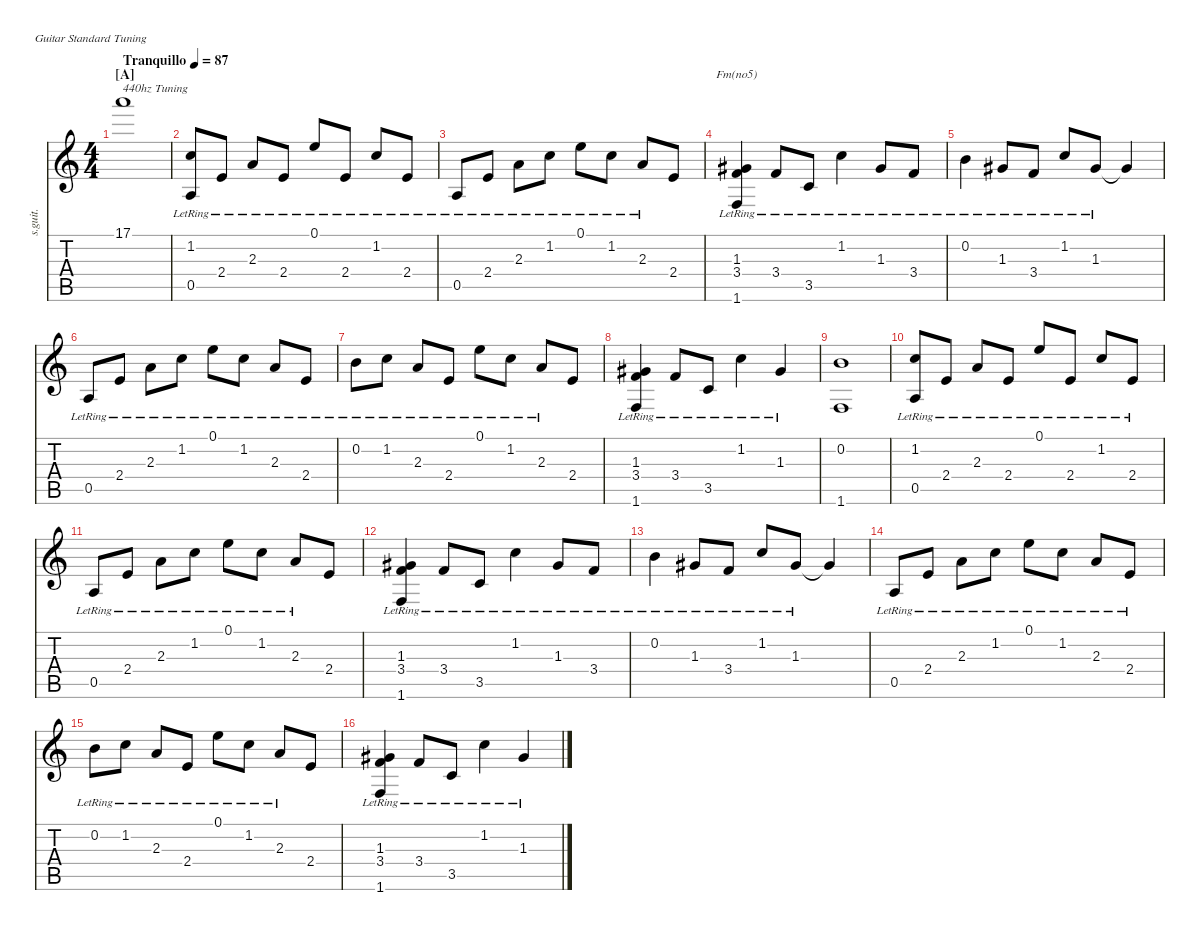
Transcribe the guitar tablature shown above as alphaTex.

\defaultSystemsLayout 4
\hideDynamics
\bracketExtendMode nobrackets
\track ("Clean Guitar" "s.guit.") {instrument electricguitarclean}
\staff {score tabs}
\tuning (E4 B3 G3 D3 A2 E2)
\chord ("Fm(no5)" 3 1 2 2 0 x) {showdiagram false}
\ts (4 4)
\beaming (8 2 2 2 2)
\section ("A" "")
\tempo (87 "Tranquillo")
\clef g2
\ks c
17.1.1{txt "440hz Tuning" dy mf instrument electricguitarclean beam Down} |
(1.2{lr} 0.5{lr}).8{beam Up} 2.4{lr}.8{beam Up} 2.3{lr}.8{beam Up} 2.4{lr}.8{beam Up} 0.1{lr}.8{beam Up} 2.4{lr}.8{beam Up} 1.2{lr}.8{beam Up} 2.4{lr}.8{beam Up} |
0.5{lr}.8{beam Up} 2.4{lr}.8{beam Up} 2.3{lr}.8{beam Down} 1.2{lr}.8{beam Down} 0.1{lr}.8{beam Down} 1.2{lr}.8{beam Down} 2.3{lr}.8{beam Up} 2.4.8{beam Up} |
(1.3{lr acc #} 3.4{lr} 1.6{lr}).4{ch "Fm(no5)" beam Up} 3.4{lr}.8{beam Up} 3.5{lr}.8{beam Up} 1.2{lr}.4{beam Down} 1.3{lr acc #}.8{beam Up} 3.4{lr}.8{beam Up} |
0.2{lr}.4{beam Down} 1.3{lr acc #}.8{beam Up} 3.4{lr}.8{beam Up} 1.2{lr}.8{beam Up} 1.3{lr acc #}.8{beam Up} 1.3{t acc #}.4{beam Up} |
0.5{lr}.8{beam Up} 2.4{lr}.8{beam Up} 2.3{lr}.8{beam Down} 1.2{lr}.8{beam Down} 0.1{lr}.8{beam Down} 1.2{lr}.8{beam Down} 2.3{lr}.8{beam Up} 2.4{lr}.8{beam Up} |
0.2{lr}.8{beam Down} 1.2{lr}.8{beam Down} 2.3{lr}.8{beam Up} 2.4{lr}.8{beam Up} 0.1{lr}.8{beam Down} 1.2{lr}.8{beam Down} 2.3{lr}.8{beam Up} 2.4.8{beam Up} |
(1.3{lr acc #} 3.4{lr} 1.6{lr}).4{beam Up} 3.4{lr}.8{beam Up} 3.5{lr}.8{beam Up} 1.2{lr}.4{beam Down} 1.3{lr acc #}.4{beam Up} |
(0.2 1.6).1{beam Up} |
(1.2{lr} 0.5{lr}).8{beam Up} 2.4{lr}.8{beam Up} 2.3{lr}.8{beam Up} 2.4{lr}.8{beam Up} 0.1{lr}.8{beam Up} 2.4{lr}.8{beam Up} 1.2{lr}.8{beam Up} 2.4{lr}.8{beam Up} |
0.5{lr}.8{beam Up} 2.4{lr}.8{beam Up} 2.3{lr}.8{beam Down} 1.2{lr}.8{beam Down} 0.1{lr}.8{beam Down} 1.2{lr}.8{beam Down} 2.3{lr}.8{beam Up} 2.4.8{beam Up} |
(1.3{lr acc #} 3.4{lr} 1.6{lr}).4{beam Up} 3.4{lr}.8{beam Up} 3.5{lr}.8{beam Up} 1.2{lr}.4{beam Down} 1.3{lr acc #}.8{beam Up} 3.4{lr}.8{beam Up} |
0.2{lr}.4{beam Down} 1.3{lr acc #}.8{beam Up} 3.4{lr}.8{beam Up} 1.2{lr}.8{beam Up} 1.3{lr acc #}.8{beam Up} 1.3{t acc #}.4{beam Up} |
0.5{lr}.8{beam Up} 2.4{lr}.8{beam Up} 2.3{lr}.8{beam Down} 1.2{lr}.8{beam Down} 0.1{lr}.8{beam Down} 1.2{lr}.8{beam Down} 2.3{lr}.8{beam Up} 2.4{lr}.8{beam Up} |
0.2{lr}.8{beam Down} 1.2{lr}.8{beam Down} 2.3{lr}.8{beam Up} 2.4{lr}.8{beam Up} 0.1{lr}.8{beam Down} 1.2{lr}.8{beam Down} 2.3{lr}.8{beam Up} 2.4.8{beam Up} |
(1.3{lr acc #} 3.4{lr} 1.6{lr}).4{beam Up} 3.4{lr}.8{beam Up} 3.5{lr}.8{beam Up} 1.2{lr}.4{beam Down} 1.3{lr acc #}.4{beam Up}
